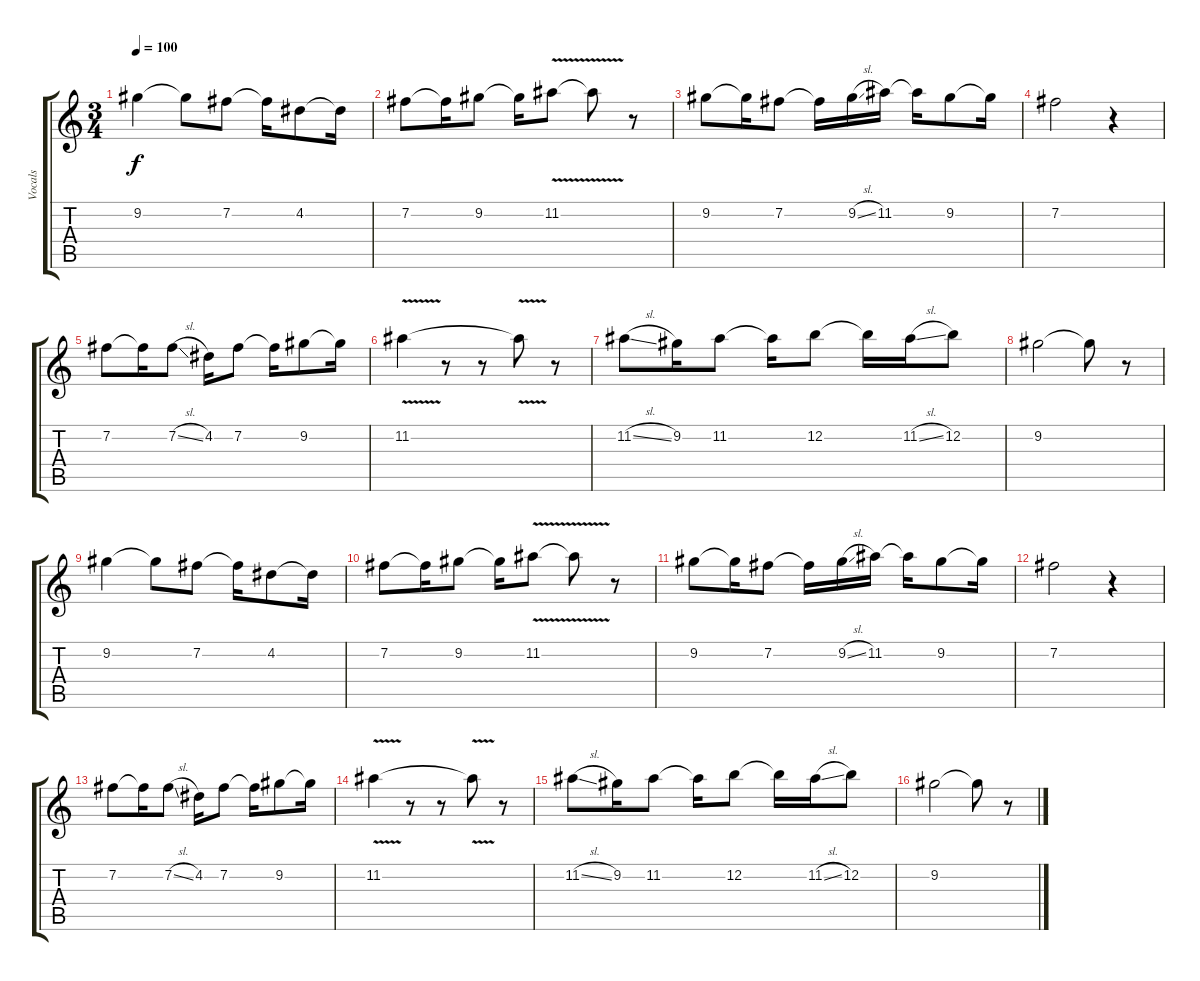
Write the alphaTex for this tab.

\track ("Vocals" "Vocals") {instrument distortionguitar}
\staff {score tabs}
\tuning (E4 B3 G3 D3 A2 E2) {hide}
\ts (3 4)
\tempo 100
\clef g2
\ks c
9.2.4{dy f} 9.2{t}.8 7.2.8 7.2{t}.16 4.2.8 4.2{t}.16 |
7.2.8 7.2{t}.16 9.2.8 9.2{t}.16 11.2{v}.8 11.2{t}.8 r.8 |
9.2.8 9.2{t}.16 7.2.8 7.2{t}.16 9.2{sl}.16 11.2.16 11.2{t}.16 9.2.8 9.2{t}.16 |
7.2.2 r.4 |
7.2.8 7.2{t}.16 7.2{sl}.8 4.2.16 7.2.8 7.2{t}.16 9.2.8 9.2{t}.16 |
11.2{v}.4 r.8 r.8 11.2{t}.8 r.8 |
11.2{sl}.8 9.2.16 11.2.8 11.2{t}.16 12.2.8 12.2{t}.16 11.2{sl}.16 12.2.8 |
9.2.2 9.2{t}.8 r.8 |
9.2.4 9.2{t}.8 7.2.8 7.2{t}.16 4.2.8 4.2{t}.16 |
7.2.8 7.2{t}.16 9.2.8 9.2{t}.16 11.2{v}.8 11.2{t}.8 r.8 |
9.2.8 9.2{t}.16 7.2.8 7.2{t}.16 9.2{sl}.16 11.2.16 11.2{t}.16 9.2.8 9.2{t}.16 |
7.2.2 r.4 |
7.2.8 7.2{t}.16 7.2{sl}.8 4.2.16 7.2.8 7.2{t}.16 9.2.8 9.2{t}.16 |
11.2{v}.4 r.8 r.8 11.2{t}.8 r.8 |
11.2{sl}.8 9.2.16 11.2.8 11.2{t}.16 12.2.8 12.2{t}.16 11.2{sl}.16 12.2.8 |
9.2.2 9.2{t}.8 r.8
